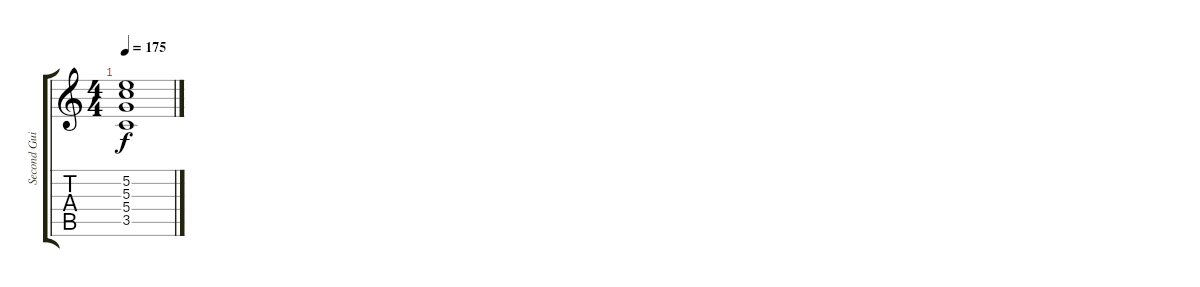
\track ("Second Guitar" "Second Gui") {instrument overdrivenguitar}
\staff {score tabs}
\tuning (E4 B3 G3 D3 A2 E2) {hide}
\ts (4 4)
\tempo 175
\clef g2
\ks c
(5.2 5.3 5.4 3.5).1{dy f}
